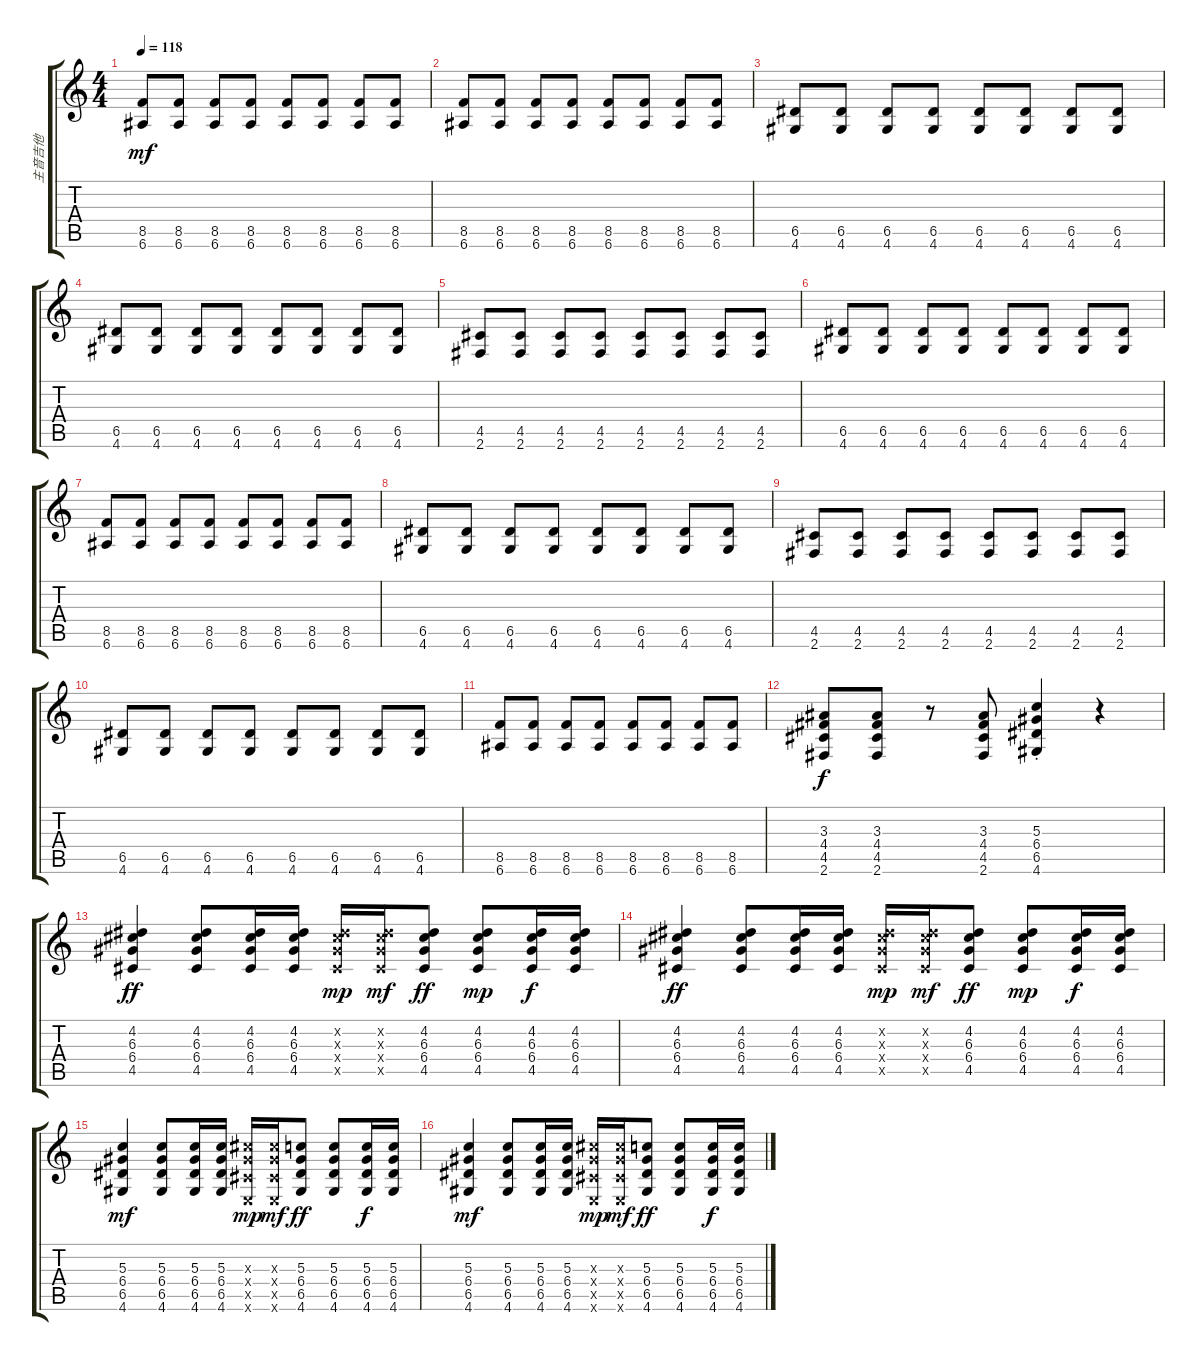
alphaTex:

\track ("主音吉他" "主音吉他") {instrument overdrivenguitar}
\staff {score tabs}
\tuning (E4 B3 G3 D3 A2 E2) {hide}
\ts (4 4)
\tempo 118
\clef g2
\ks c
(8.5 6.6).8{dy mf} (8.5 6.6).8 (8.5 6.6).8 (8.5 6.6).8 (8.5 6.6).8 (8.5 6.6).8 (8.5 6.6).8 (8.5 6.6).8 |
(8.5 6.6).8 (8.5 6.6).8 (8.5 6.6).8 (8.5 6.6).8 (8.5 6.6).8 (8.5 6.6).8 (8.5 6.6).8 (8.5 6.6).8 |
(6.5 4.6).8 (6.5 4.6).8 (6.5 4.6).8 (6.5 4.6).8 (6.5 4.6).8 (6.5 4.6).8 (6.5 4.6).8 (6.5 4.6).8 |
(6.5 4.6).8 (6.5 4.6).8 (6.5 4.6).8 (6.5 4.6).8 (6.5 4.6).8 (6.5 4.6).8 (6.5 4.6).8 (6.5 4.6).8 |
(4.5 2.6).8 (4.5 2.6).8 (4.5 2.6).8 (4.5 2.6).8 (4.5 2.6).8 (4.5 2.6).8 (4.5 2.6).8 (4.5 2.6).8 |
(6.5 4.6).8 (6.5 4.6).8 (6.5 4.6).8 (6.5 4.6).8 (6.5 4.6).8 (6.5 4.6).8 (6.5 4.6).8 (6.5 4.6).8 |
(8.5 6.6).8 (8.5 6.6).8 (8.5 6.6).8 (8.5 6.6).8 (8.5 6.6).8 (8.5 6.6).8 (8.5 6.6).8 (8.5 6.6).8 |
(6.5 4.6).8 (6.5 4.6).8 (6.5 4.6).8 (6.5 4.6).8 (6.5 4.6).8 (6.5 4.6).8 (6.5 4.6).8 (6.5 4.6).8 |
(4.5 2.6).8 (4.5 2.6).8 (4.5 2.6).8 (4.5 2.6).8 (4.5 2.6).8 (4.5 2.6).8 (4.5 2.6).8 (4.5 2.6).8 |
(6.5 4.6).8 (6.5 4.6).8 (6.5 4.6).8 (6.5 4.6).8 (6.5 4.6).8 (6.5 4.6).8 (6.5 4.6).8 (6.5 4.6).8 |
(8.5 6.6).8 (8.5 6.6).8 (8.5 6.6).8 (8.5 6.6).8 (8.5 6.6).8 (8.5 6.6).8 (8.5 6.6).8 (8.5 6.6).8 |
(3.3 4.4 4.5 2.6).8{dy f} (3.3 4.4 4.5 2.6).8 r.8 (3.3 4.4 4.5 2.6).8 (5.3{st} 6.4{st} 6.5{st} 4.6{st}).4 r.4 |
(4.2 6.3 6.4 4.5).4{dy ff} (4.2 6.3 6.4 4.5).8 (4.2 6.3 6.4 4.5).16 (4.2 6.3 6.4 4.5).16 (4.2{x} 6.3{x} 6.4{x} 4.5{x}).16{dy mp} (4.2{x} 6.3{x} 6.4{x} 4.5{x}).16{dy mf} (4.2 6.3 6.4 4.5).8{dy ff} (4.2 6.3 6.4 4.5).8{dy mp} (4.2 6.3 6.4 4.5).16{dy f} (4.2 6.3 6.4 4.5).16 |
(4.2 6.3 6.4 4.5).4{dy ff} (4.2 6.3 6.4 4.5).8 (4.2 6.3 6.4 4.5).16 (4.2 6.3 6.4 4.5).16 (4.2{x} 6.3{x} 6.4{x} 4.5{x}).16{dy mp} (4.2{x} 6.3{x} 6.4{x} 4.5{x}).16{dy mf} (4.2 6.3 6.4 4.5).8{dy ff} (4.2 6.3 6.4 4.5).8{dy mp} (4.2 6.3 6.4 4.5).16{dy f} (4.2 6.3 6.4 4.5).16 |
(5.3 6.4 6.5 4.6).4{dy mf} (5.3 6.4 6.5 4.6).8 (5.3 6.4 6.5 4.6).16 (5.3 6.4 6.5 4.6).16 (6.3{x} 6.4{x} 4.5{x} 0.6{x}).16{dy mp} (6.3{x} 6.4{x} 4.5{x} 0.6{x}).16{dy mf} (5.3 6.4 6.5 4.6).8{dy ff} (5.3 6.4 6.5 4.6).8 (5.3 6.4 6.5 4.6).16{dy f} (5.3 6.4 6.5 4.6).16 |
(5.3 6.4 6.5 4.6).4{dy mf} (5.3 6.4 6.5 4.6).8 (5.3 6.4 6.5 4.6).16 (5.3 6.4 6.5 4.6).16 (6.3{x} 6.4{x} 4.5{x} 0.6{x}).16{dy mp} (6.3{x} 6.4{x} 4.5{x} 0.6{x}).16{dy mf} (5.3 6.4 6.5 4.6).8{dy ff} (5.3 6.4 6.5 4.6).8 (5.3 6.4 6.5 4.6).16{dy f} (5.3 6.4 6.5 4.6).16
